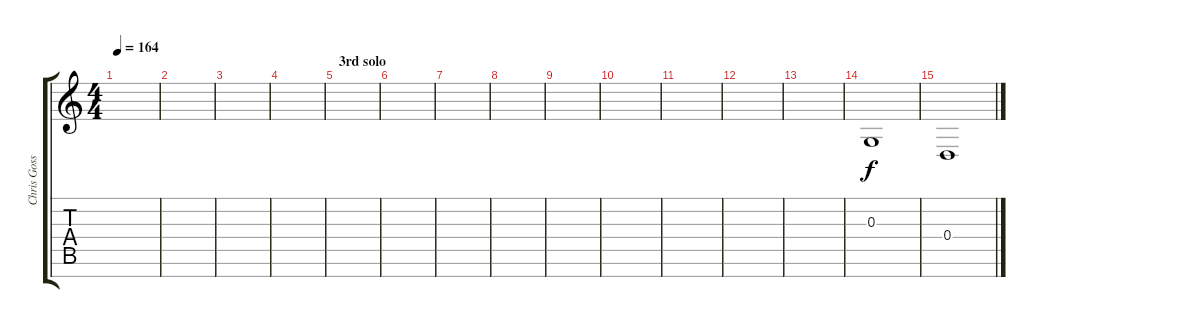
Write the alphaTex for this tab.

\track ("Chris Goss - singing" "Chris Goss") {instrument synthvoice}
\staff {score tabs}
\tuning (E4 B3 G3 D3 A2 E2 B1) {hide}
\ts (4 4)
\tempo 164
\clef g2
\ks c
|
|
|
|
\section ("" "3rd solo")
|
|
|
|
|
|
|
|
\section ("" "")
|
0.3.1 |
0.4.1
